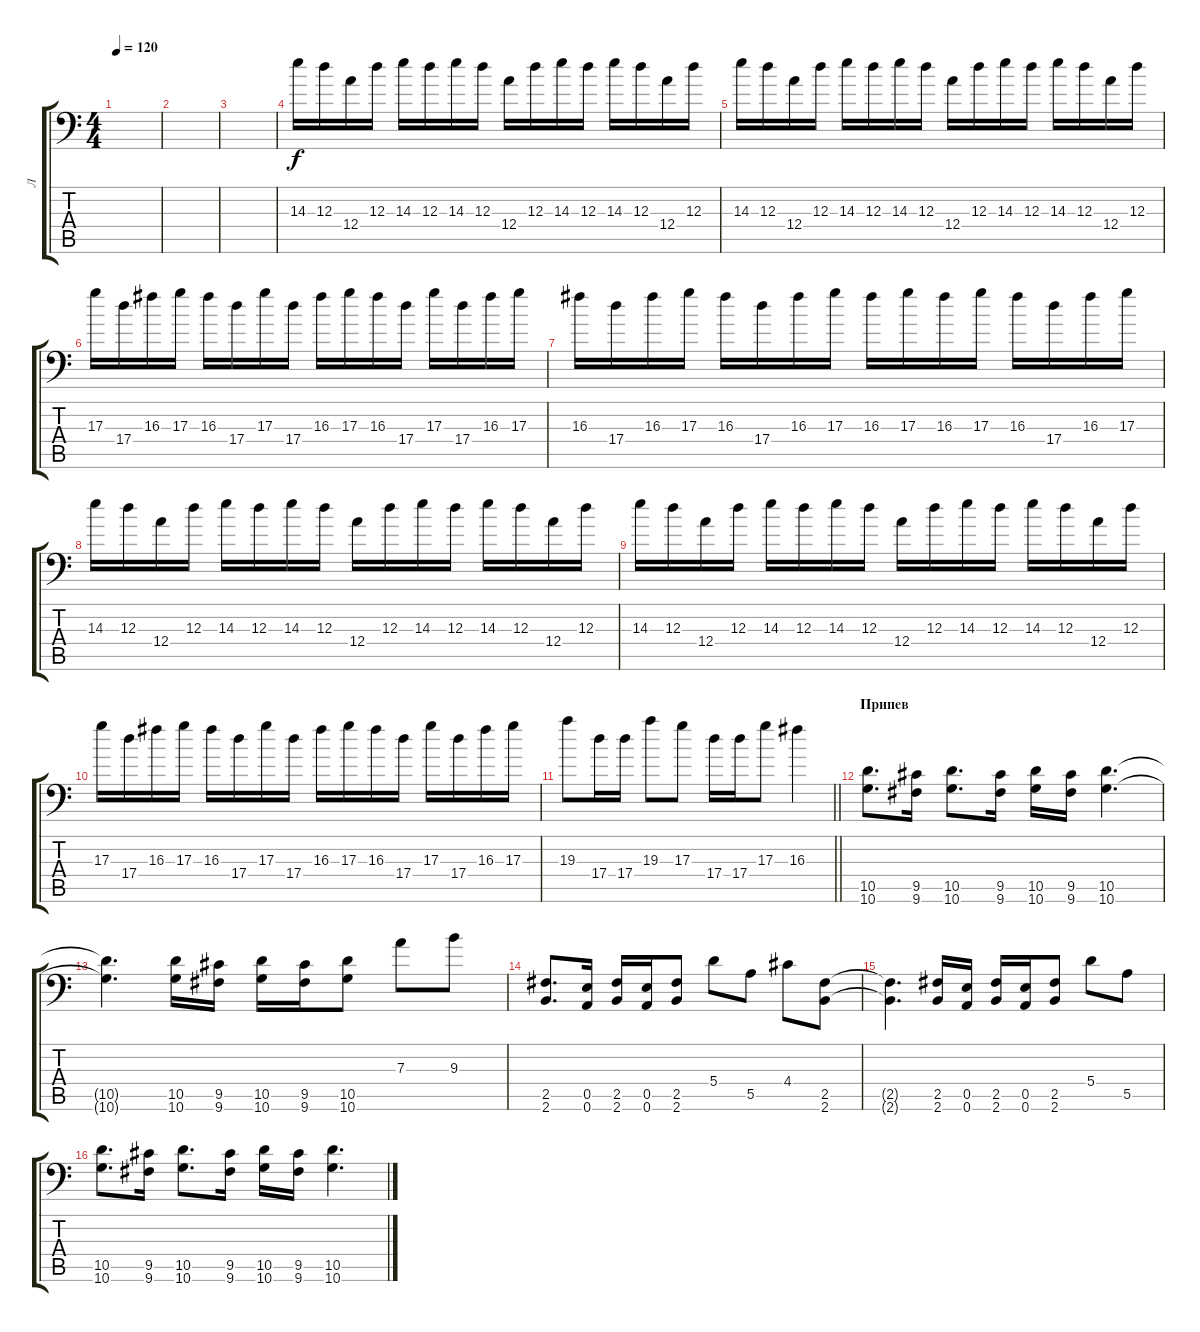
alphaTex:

\track ("Л" "Л") {instrument distortionguitar}
\staff {score tabs}
\tuning (B3 Gb3 D3 A2 E2 A1) {hide}
\ts (4 4)
\tempo 120
\clef f4
\ks c
|
|
|
14.3.16{volume 10} 12.3.16 12.4.16 12.3.16 14.3.16 12.3.16 14.3.16 12.3.16 12.4.16 12.3.16 14.3.16 12.3.16 14.3.16 12.3.16 12.4.16 12.3.16 |
14.3.16 12.3.16 12.4.16 12.3.16 14.3.16 12.3.16 14.3.16 12.3.16 12.4.16 12.3.16 14.3.16 12.3.16 14.3.16 12.3.16 12.4.16 12.3.16 |
17.3.16 17.4.16 16.3.16 17.3.16 16.3.16 17.4.16 17.3.16 17.4.16 16.3.16 17.3.16 16.3.16 17.4.16 17.3.16 17.4.16 16.3.16 17.3.16 |
16.3.16 17.4.16 16.3.16 17.3.16 16.3.16 17.4.16 16.3.16 17.3.16 16.3.16 17.3.16 16.3.16 17.3.16 16.3.16 17.4.16 16.3.16 17.3.16 |
14.3.16 12.3.16 12.4.16 12.3.16 14.3.16 12.3.16 14.3.16 12.3.16 12.4.16 12.3.16 14.3.16 12.3.16 14.3.16 12.3.16 12.4.16 12.3.16 |
14.3.16 12.3.16 12.4.16 12.3.16 14.3.16 12.3.16 14.3.16 12.3.16 12.4.16 12.3.16 14.3.16 12.3.16 14.3.16 12.3.16 12.4.16 12.3.16 |
17.3.16 17.4.16 16.3.16 17.3.16 16.3.16 17.4.16 17.3.16 17.4.16 16.3.16 17.3.16 16.3.16 17.4.16 17.3.16 17.4.16 16.3.16 17.3.16 |
\barLineRight lightlight
19.3.8 17.4.16 17.4.16 19.3.8 17.3.8 17.4.16 17.4.16 17.3.8 16.3.4 |
\section ("" "Припев")
(10.5 10.6).8{d volume 13 instrument distortionguitar} (9.5 9.6).16 (10.5 10.6).8{d} (9.5 9.6).16 (10.5 10.6).16 (9.5 9.6).16 (10.5 10.6).4{d} |
(10.5{t} 10.6{t}).4{d} (10.5 10.6).16 (9.5 9.6).16 (10.5 10.6).16 (9.5 9.6).16 (10.5 10.6).8 7.3.8 9.3.8 |
(2.5 2.6).8{d} (0.5 0.6).16 (2.5 2.6).16 (0.5 0.6).16 (2.5 2.6).8 5.4.8 5.5.8 4.4.8 (2.5 2.6).8 |
(2.5{t} 2.6{t}).4{d} (2.5 2.6).16 (0.5 0.6).16 (2.5 2.6).16 (0.5 0.6).16 (2.5 2.6).8 5.4.8 5.5.8 |
(10.5 10.6).8{d} (9.5 9.6).16 (10.5 10.6).8{d} (9.5 9.6).16 (10.5 10.6).16 (9.5 9.6).16 (10.5 10.6).4{d}
